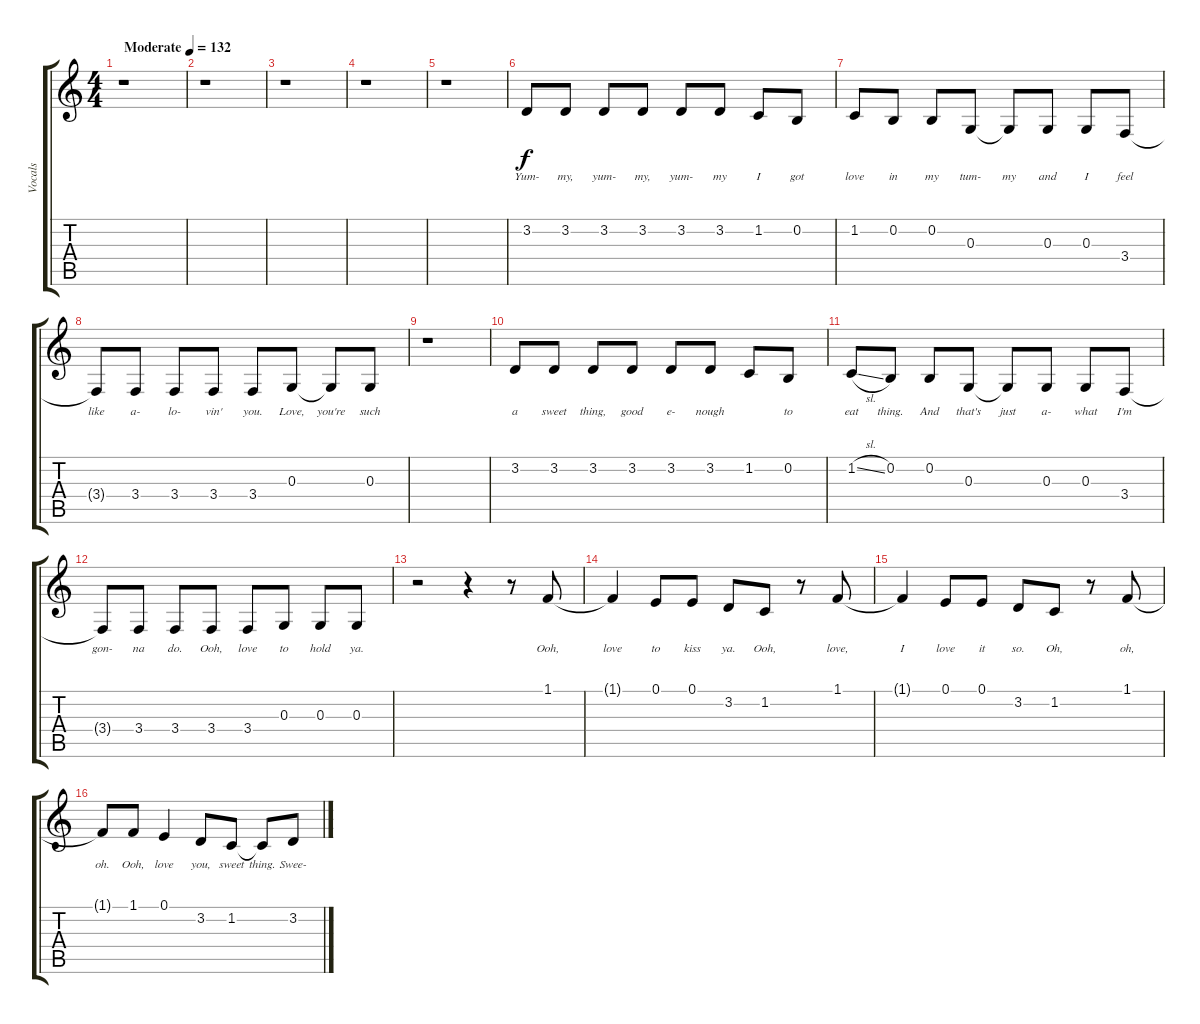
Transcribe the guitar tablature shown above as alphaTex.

\track ("Vocals" "Vocals") {instrument tenorsax}
\staff {score tabs}
\tuning (E4 B3 G3 D3 A2 E2) {hide}
\ts (4 4)
\tempo (132 "Moderate")
\clef g2
\ks c
r.1{dy f instrument tenorsax} |
r.1 |
r.1 |
r.1 |
r.1 |
3.2.8{lyrics (0 "Yum-") lyrics (1 "") lyrics (2 "") lyrics (3 "") lyrics (4 "")} 3.2.8{lyrics (0 "my,") lyrics (1 "") lyrics (2 "") lyrics (3 "") lyrics (4 "")} 3.2.8{lyrics (0 "yum-") lyrics (1 "") lyrics (2 "") lyrics (3 "") lyrics (4 "")} 3.2.8{lyrics (0 "my,") lyrics (1 "") lyrics (2 "") lyrics (3 "") lyrics (4 "")} 3.2.8{lyrics (0 "yum-") lyrics (1 "") lyrics (2 "") lyrics (3 "") lyrics (4 "")} 3.2.8{lyrics (0 "my") lyrics (1 "") lyrics (2 "") lyrics (3 "") lyrics (4 "")} 1.2.8{lyrics (0 "I") lyrics (1 "") lyrics (2 "") lyrics (3 "") lyrics (4 "")} 0.2.8{lyrics (0 "got") lyrics (1 "") lyrics (2 "") lyrics (3 "") lyrics (4 "")} |
1.2.8{lyrics (0 "love") lyrics (1 "") lyrics (2 "") lyrics (3 "") lyrics (4 "")} 0.2.8{lyrics (0 "in") lyrics (1 "") lyrics (2 "") lyrics (3 "") lyrics (4 "")} 0.2.8{lyrics (0 "my") lyrics (1 "") lyrics (2 "") lyrics (3 "") lyrics (4 "")} 0.3.8{lyrics (0 "tum-") lyrics (1 "") lyrics (2 "") lyrics (3 "") lyrics (4 "")} 0.3{t}.8{lyrics (0 "my") lyrics (1 "") lyrics (2 "") lyrics (3 "") lyrics (4 "")} 0.3.8{lyrics (0 "and") lyrics (1 "") lyrics (2 "") lyrics (3 "") lyrics (4 "")} 0.3.8{lyrics (0 "I") lyrics (1 "") lyrics (2 "") lyrics (3 "") lyrics (4 "")} 3.4.8{lyrics (0 "feel") lyrics (1 "") lyrics (2 "") lyrics (3 "") lyrics (4 "")} |
3.4{t}.8{lyrics (0 "like") lyrics (1 "") lyrics (2 "") lyrics (3 "") lyrics (4 "")} 3.4.8{lyrics (0 "a-") lyrics (1 "") lyrics (2 "") lyrics (3 "") lyrics (4 "")} 3.4.8{lyrics (0 "lo-") lyrics (1 "") lyrics (2 "") lyrics (3 "") lyrics (4 "")} 3.4.8{lyrics (0 "vin'") lyrics (1 "") lyrics (2 "") lyrics (3 "") lyrics (4 "")} 3.4.8{lyrics (0 "you.") lyrics (1 "") lyrics (2 "") lyrics (3 "") lyrics (4 "")} 0.3.8{lyrics (0 "Love,") lyrics (1 "") lyrics (2 "") lyrics (3 "") lyrics (4 "")} 0.3{t}.8{lyrics (0 "you're") lyrics (1 "") lyrics (2 "") lyrics (3 "") lyrics (4 "")} 0.3.8{lyrics (0 "such") lyrics (1 "") lyrics (2 "") lyrics (3 "") lyrics (4 "")} |
r.1 |
3.2.8{lyrics (0 "a") lyrics (1 "") lyrics (2 "") lyrics (3 "") lyrics (4 "")} 3.2.8{lyrics (0 "sweet") lyrics (1 "") lyrics (2 "") lyrics (3 "") lyrics (4 "")} 3.2.8{lyrics (0 "thing,") lyrics (1 "") lyrics (2 "") lyrics (3 "") lyrics (4 "")} 3.2.8{lyrics (0 "good") lyrics (1 "") lyrics (2 "") lyrics (3 "") lyrics (4 "")} 3.2.8{lyrics (0 "e-") lyrics (1 "") lyrics (2 "") lyrics (3 "") lyrics (4 "")} 3.2.8{lyrics (0 "nough") lyrics (1 "") lyrics (2 "") lyrics (3 "") lyrics (4 "")} 1.2.8{lyrics (0 "") lyrics (1 "") lyrics (2 "") lyrics (3 "") lyrics (4 "")} 0.2.8{lyrics (0 "to") lyrics (1 "") lyrics (2 "") lyrics (3 "") lyrics (4 "")} |
1.2{sl}.8{lyrics (0 "eat") lyrics (1 "") lyrics (2 "") lyrics (3 "") lyrics (4 "")} 0.2.8{lyrics (0 "thing.") lyrics (1 "") lyrics (2 "") lyrics (3 "") lyrics (4 "")} 0.2.8{lyrics (0 "And") lyrics (1 "") lyrics (2 "") lyrics (3 "") lyrics (4 "")} 0.3.8{lyrics (0 "that's") lyrics (1 "") lyrics (2 "") lyrics (3 "") lyrics (4 "")} 0.3{t}.8{lyrics (0 "just") lyrics (1 "") lyrics (2 "") lyrics (3 "") lyrics (4 "")} 0.3.8{lyrics (0 "a-") lyrics (1 "") lyrics (2 "") lyrics (3 "") lyrics (4 "")} 0.3.8{lyrics (0 "what") lyrics (1 "") lyrics (2 "") lyrics (3 "") lyrics (4 "")} 3.4.8{lyrics (0 "I'm") lyrics (1 "") lyrics (2 "") lyrics (3 "") lyrics (4 "")} |
3.4{t}.8{lyrics (0 "gon-") lyrics (1 "") lyrics (2 "") lyrics (3 "") lyrics (4 "")} 3.4.8{lyrics (0 "na") lyrics (1 "") lyrics (2 "") lyrics (3 "") lyrics (4 "")} 3.4.8{lyrics (0 "do.") lyrics (1 "") lyrics (2 "") lyrics (3 "") lyrics (4 "")} 3.4.8{lyrics (0 "Ooh,") lyrics (1 "") lyrics (2 "") lyrics (3 "") lyrics (4 "")} 3.4.8{lyrics (0 "love") lyrics (1 "") lyrics (2 "") lyrics (3 "") lyrics (4 "")} 0.3.8{lyrics (0 "to") lyrics (1 "") lyrics (2 "") lyrics (3 "") lyrics (4 "")} 0.3.8{lyrics (0 "hold") lyrics (1 "") lyrics (2 "") lyrics (3 "") lyrics (4 "")} 0.3.8{lyrics (0 "ya.") lyrics (1 "") lyrics (2 "") lyrics (3 "") lyrics (4 "")} |
r.2 r.4 r.8 1.1.8{lyrics (0 "Ooh,") lyrics (1 "") lyrics (2 "") lyrics (3 "") lyrics (4 "")} |
1.1{t}.4{lyrics (0 "love") lyrics (1 "") lyrics (2 "") lyrics (3 "") lyrics (4 "")} 0.1.8{lyrics (0 "to") lyrics (1 "") lyrics (2 "") lyrics (3 "") lyrics (4 "")} 0.1.8{lyrics (0 "kiss") lyrics (1 "") lyrics (2 "") lyrics (3 "") lyrics (4 "")} 3.2.8{lyrics (0 "ya.") lyrics (1 "") lyrics (2 "") lyrics (3 "") lyrics (4 "")} 1.2.8{lyrics (0 "Ooh,") lyrics (1 "") lyrics (2 "") lyrics (3 "") lyrics (4 "")} r.8 1.1.8{lyrics (0 "love,") lyrics (1 "") lyrics (2 "") lyrics (3 "") lyrics (4 "")} |
1.1{t}.4{lyrics (0 "I") lyrics (1 "") lyrics (2 "") lyrics (3 "") lyrics (4 "")} 0.1.8{lyrics (0 "love") lyrics (1 "") lyrics (2 "") lyrics (3 "") lyrics (4 "")} 0.1.8{lyrics (0 "it") lyrics (1 "") lyrics (2 "") lyrics (3 "") lyrics (4 "")} 3.2.8{lyrics (0 "so.") lyrics (1 "") lyrics (2 "") lyrics (3 "") lyrics (4 "")} 1.2.8{lyrics (0 "Oh,") lyrics (1 "") lyrics (2 "") lyrics (3 "") lyrics (4 "")} r.8 1.1.8{lyrics (0 "oh,") lyrics (1 "") lyrics (2 "") lyrics (3 "") lyrics (4 "")} |
1.1{t}.8{lyrics (0 "oh.") lyrics (1 "") lyrics (2 "") lyrics (3 "") lyrics (4 "")} 1.1.8{lyrics (0 "Ooh,") lyrics (1 "") lyrics (2 "") lyrics (3 "") lyrics (4 "")} 0.1.4{lyrics (0 "love") lyrics (1 "") lyrics (2 "") lyrics (3 "") lyrics (4 "")} 3.2.8{lyrics (0 "you,") lyrics (1 "") lyrics (2 "") lyrics (3 "") lyrics (4 "")} 1.2.8{lyrics (0 "sweet") lyrics (1 "") lyrics (2 "") lyrics (3 "") lyrics (4 "")} 1.2{t}.8{lyrics (0 "thing.") lyrics (1 "") lyrics (2 "") lyrics (3 "") lyrics (4 "")} 3.2.8{lyrics (0 "Swee-") lyrics (1 "") lyrics (2 "") lyrics (3 "") lyrics (4 "")}
